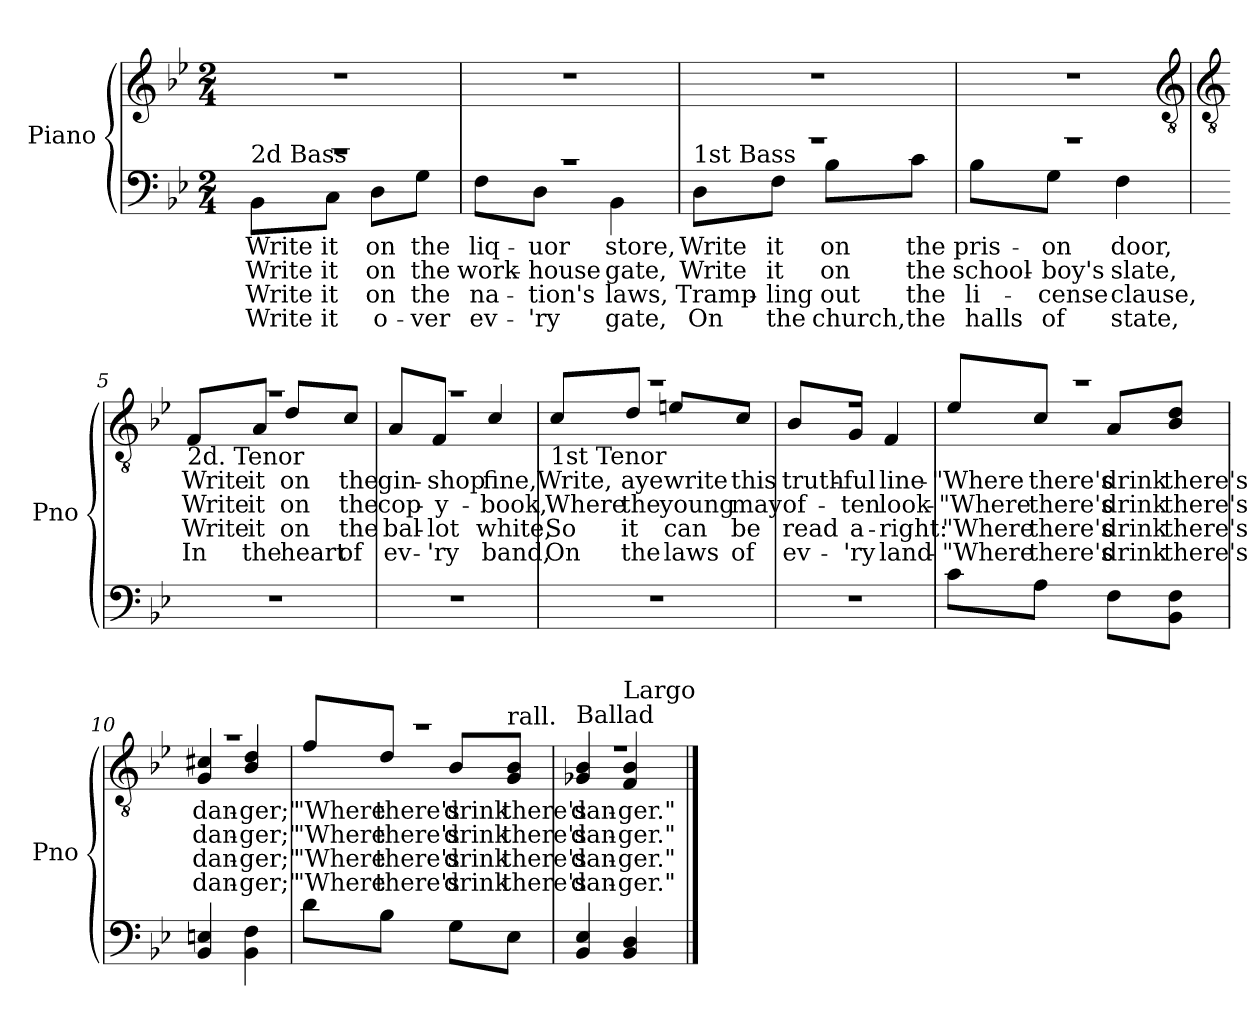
**kern	**text	**text	**text	**text	**kern	**text	**text	**text	**text
*part1	*part1	*part1	*part1	*part1	*part1	*part1	*part1	*part1	*part1
*staff2	*staff2	*staff2	*staff2	*staff2	*staff1	*staff1	*staff1	*staff1	*staff1
*I"Piano	*	*	*	*	*	*	*	*	*
*I'Pno	*	*	*	*	*	*	*	*	*
*clefF4	*	*	*	*	*clefG2	*	*	*	*
*k[b-e-]	*	*	*	*	*k[b-e-]	*	*	*	*
*B-:	*	*	*	*	*B-:	*	*	*	*
*M2/4	*	*	*	*	*M2/4	*	*	*	*
=1	=1	=1	=1	=1	=1	=1	=1	=1	=1
*^	*	*	*	*	*	*	*	*	*
.	8qBB-/yy	1.	2.	3.	4.	.	.	.	.	.
!LO:TX:a:t=2d Bass	!	!	!	!	!	!	!	!	!	!
2r	8BB-\L	Write	Write	Write	Write	2r	.	.	.	.
.	8C\J	it	it	it	it	.	.	.	.	.
.	8D\L	on	on	on	o-	.	.	.	.	.
.	8G\J	the	the	the	ver	.	.	.	.	.
=2	=2	=2	=2	=2	=2	=2	=2	=2	=2	=2
2r	8F\L	liq-	work-	na-	ev-	2r	.	.	.	.
.	8D\J	uor	house	tion's	'ry	.	.	.	.	.
.	4BB-\	store,	gate,	laws,	gate,	.	.	.	.	.
!!LO:LB:g=z
=3	=3	=3	=3	=3	=3	=3	=3	=3	=3	=3
!LO:TX:a:t=1st Bass	!	!	!	!	!	!	!	!	!	!
2r	8D\L	Write	Write	Tramp-	On	2r	.	.	.	.
.	8F\J	it	it	ling	the	.	.	.	.	.
.	8B-\L	on	on	out	church,	.	.	.	.	.
.	8c\J	the	the	the	the	.	.	.	.	.
=4	=4	=4	=4	=4	=4	=4	=4	=4	=4	=4
2r	8B-\L	pris-	school-	li-	halls	2r	.	.	.	.
.	8G\J	on	boy's	cense	of	.	.	.	.	.
.	4F\	door,	slate,	clause,	state,	.	.	.	.	.
*v	*v	*	*	*	*	*	*	*	*	*
*	*	*	*	*	*clefGv2	*	*	*	*
!!LO:PB:g=z
=5	=5	=5	=5	=5	=5	=5	=5	=5	=5
*	*	*	*	*	*clefGv2	*	*	*	*
*^	*	*	*	*	*^	*	*	*	*
!	!	!	!	!	!	!LO:TX:b:t=2d. Tenor	!	!	!	!	!
*v	*v	*	*	*	*	*	*	*	*	*	*
2r	.	.	.	.	2r	8F/L	Write	Write	Write	In
.	.	.	.	.	.	8A/J	it	it	it	the
.	.	.	.	.	.	8d/L	on	on	on	heart
.	.	.	.	.	.	8c/J	the	the	the	of
=6	=6	=6	=6	=6	=6	=6	=6	=6	=6	=6
2r	.	.	.	.	2r	8A/L	gin-	cop-	bal-	ev-
.	.	.	.	.	.	8F/J	shop	y-	lot	'ry
.	.	.	.	.	.	4c/	fine,	book,	white,	band,
!!LO:LB:g=z	!!
=7	=7	=7	=7	=7	=7	=7	=7	=7	=7	=7
!	!	!	!	!	!LO:TX:b:t=1st Tenor	!	!	!	!	!
2r	.	.	.	.	2r	8c/L	Write,	Where	So	On
.	.	.	.	.	.	8d/J	aye	the	it	the
.	.	.	.	.	.	8en/L	write	young	can	laws
.	.	.	.	.	.	8c/J	this	may	be	of
=8	=8	=8	=8	=8	=8	=8	=8	=8	=8	=8
2r	.	.	.	.	2r	8B-/L	truth-	of-	read	ev-
.	.	.	.	.	.	8G/J	ful	ten	a-	'ry
.	.	.	.	.	.	4F/	line-	look-	right:	land-
!!LO:LB:g=z	!!
=9	=9	=9	=9	=9	=9	=9	=9	=9	=9	=9
8c\L	.	.	.	.	2r	8e-/L	"Where	"Where	"Where	"Where
8A\J	.	.	.	.	.	8c/J	there's	there's	there's	there's
8F\L	.	.	.	.	.	8A/L	drink	drink	drink	drink
8BB-\ 8F\J	.	.	.	.	.	8B-/ 8d/J	there's	there's	there's	there's
=10	=10	=10	=10	=10	=10	=10	=10	=10	=10	=10
4BB-/ 4En/	.	.	.	.	2r	4G/ 4c#X/	dan-	dan-	dan-	dan-
4BB-\ 4F\	.	.	.	.	.	4B-/ 4d/	ger;"	ger;"	ger;"	ger;"
!!LO:PB:g=z	!!
=11	=11	=11	=11	=11	=11	=11	=11	=11	=11	=11
8d\L	.	.	.	.	2r	8f/L	"Where	"Where	"Where	"Where
8B-\J	.	.	.	.	.	8d/J	there's	there's	there's	there's
8G\L	.	.	.	.	.	8B-/L	drink	drink	drink	drink
!	!	!	!	!	!	!LO:TX:a:t=rall.	!	!	!	!
8E-\J	.	.	.	.	.	8G/ 8B-/J	there's	there's	there's	there's
=12	=12	=12	=12	=12	=12	=12	=12	=12	=12	=12
!	!	!	!	!	!LO:TX:a:t=Ballad	!	!	!	!	!
4BB-/ 4E-/	.	.	.	.	2r	4G-X/ 4B-/	dan-	dan-	dan-	dan-
!	!	!	!	!	!	!LO:TX:a:t=Largo	!	!	!	!
4BB-/ 4D/	.	.	.	.	.	4F/ 4B-/	ger."	ger."	-ger."	ger."
*	*	*	*	*	*v	*v	*	*	*	*
==	==	==	==	==	==	==	==	==	==
*-	*-	*-	*-	*-	*-	*-	*-	*-	*-
